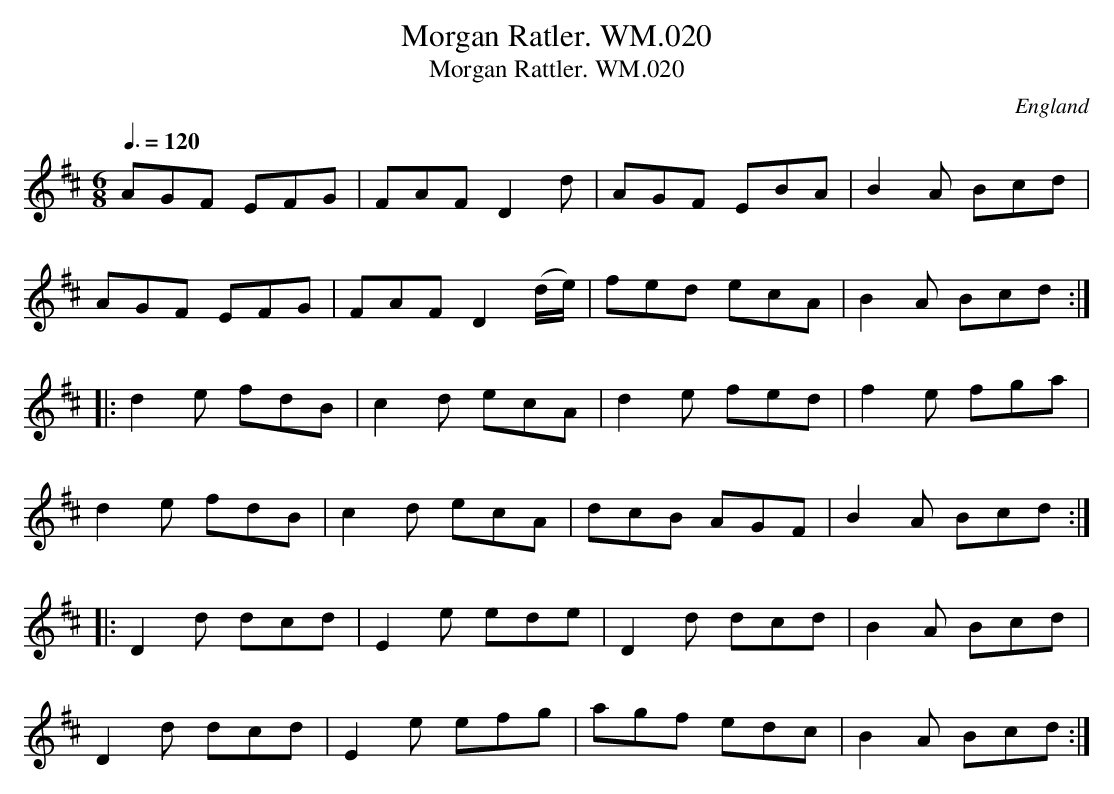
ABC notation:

X:1
T:Morgan Ratler. WM.020
T:Morgan Rattler. WM.020
L:1/8
M:6/8
O:England
Q:3/8=120
K:D
AGF EFG|FAFD2d|AGF EBA|B2A Bcd|!
AGF EFG|FAFD2(d/e/)|fed ecA|B2A Bcd:|!
|:d2e fdB|c2d ecA|d2e fed|f2e fga|!
d2e fdB|c2d ecA|dcB AGF|B2A Bcd:|!
|:D2d dcd|E2e ede|D2d dcd|B2A Bcd|!
D2d dcd|E2e efg|agf edc|B2A Bcd:|
